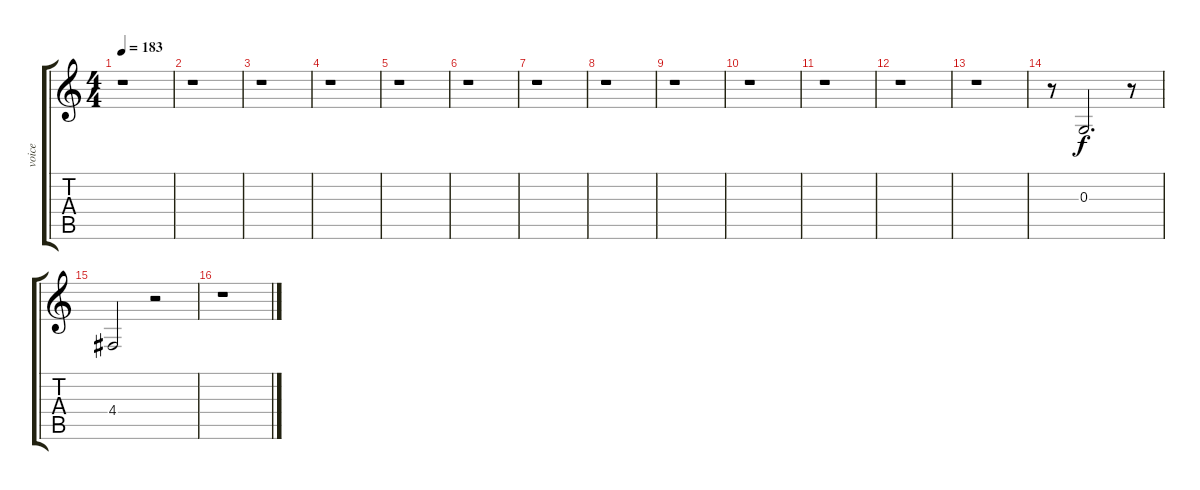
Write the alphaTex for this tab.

\track ("voice" "voice") {instrument trumpet}
\staff {score tabs}
\tuning (E4 B3 G3 D3 A2 E2) {hide}
\ts (4 4)
\tempo 183
\clef g2
\ks c
r.1{dy f} |
r.1 |
r.1 |
r.1 |
r.1 |
r.1 |
r.1 |
r.1 |
r.1 |
r.1 |
r.1 |
r.1 |
r.1 |
r.8 0.3.2{d} r.8 |
4.4.2 r.2 |
r.1
